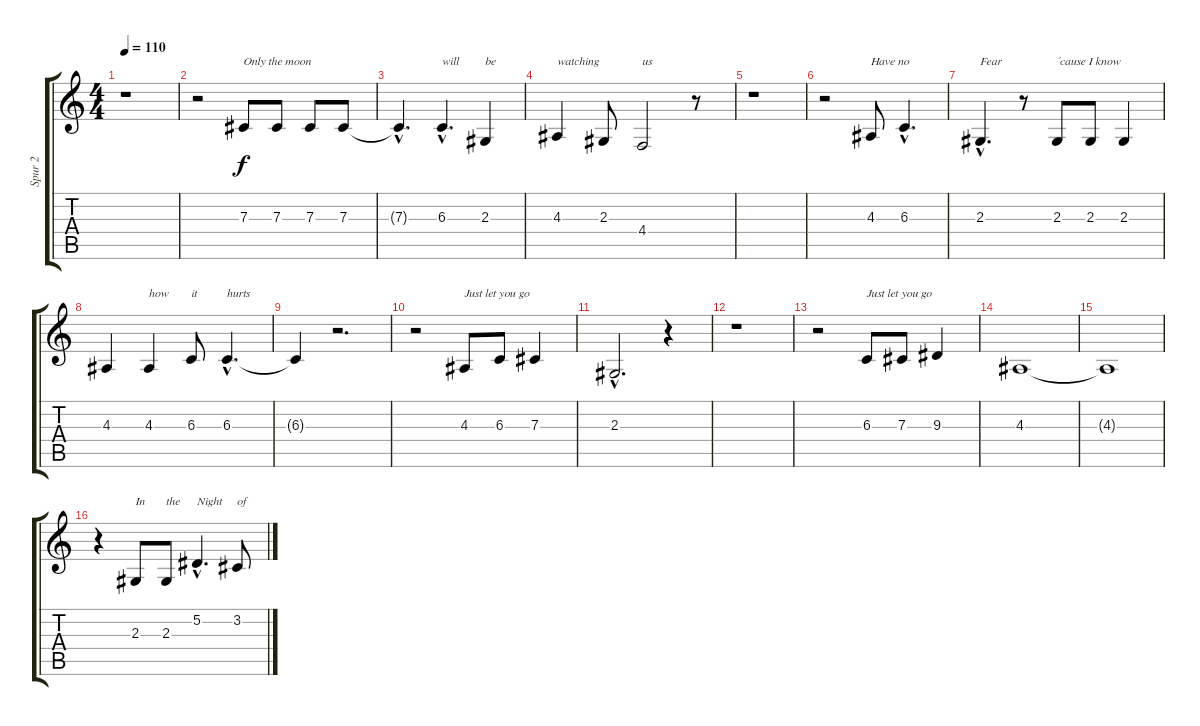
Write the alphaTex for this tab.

\track ("Spur 2" "Spur 2") {instrument lead6voice}
\staff {score tabs}
\tuning (Eb4 Bb3 Gb3 Db3 Ab2 Eb2) {hide}
\ts (4 4)
\tempo 110
\clef g2
\ks c
r.1{dy f} |
r.2 7.3.8{txt "Only the moon"} 7.3.8 7.3.8 7.3.8 |
7.3{hac t}.4{d} 6.3{hac}.4{d txt "will"} 2.3.4{txt "be"} |
4.3.4{txt "watching"} 2.3.8 4.4.2{txt "us"} r.8 |
r.1 |
r.2 4.3.8{txt "Have no"} 6.3{hac}.4{d} |
2.3{hac}.4{d txt "Fear"} r.8 2.3.8{txt "´cause I know"} 2.3.8 2.3.4 |
4.3.4 4.3.4{txt "how"} 6.3.8{txt "it"} 6.3{hac}.4{d txt "hurts"} |
6.3{t}.4 r.2{d} |
r.2 4.3.8{txt "Just let you go"} 6.3.8 7.3.4 |
2.3{hac}.2{d} r.4 |
r.1 |
r.2 6.3.8{txt "Just let you go"} 7.3.8 9.3.4 |
4.3.1 |
4.3{t}.1 |
r.4 2.3.8{txt "In"} 2.3.8{txt "the"} 5.2{hac}.4{d txt "Night"} 3.2.8{txt "of"}
